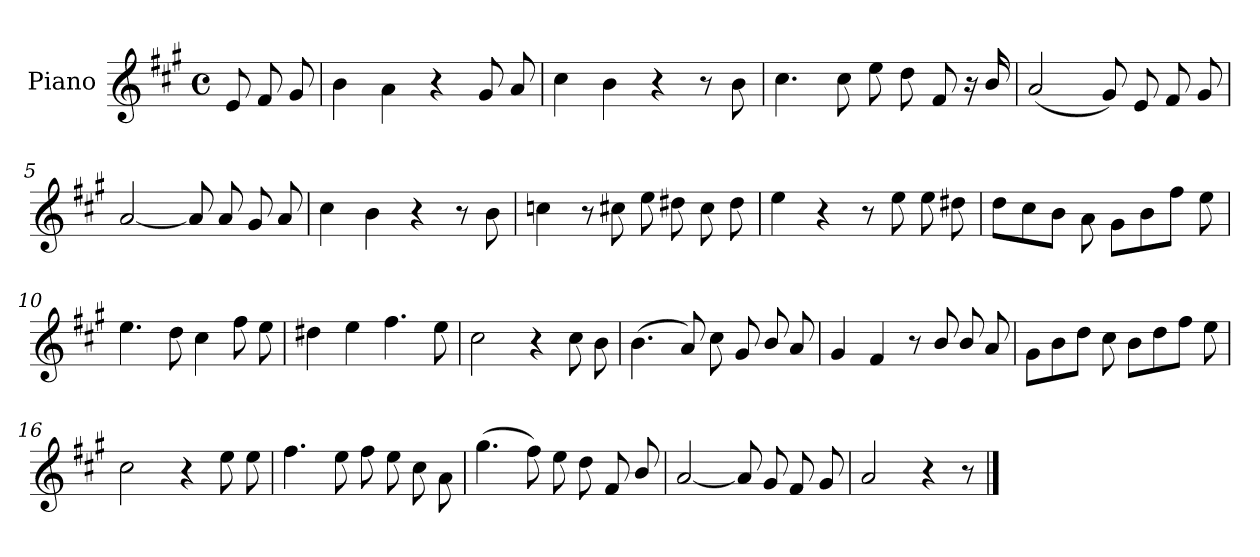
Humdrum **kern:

**kern
*part1
*staff1
*I"Piano
*I'Pno.
*clefG2
*k[f#c#g#]
*M4/4
*met(c)
=
8e/
8f#/
8g#/
=1
4b\
4a\
4r
8g#/
8a/
=2
4cc#\
4b\
4r
8r
8b\
=3
4.cc#\
8cc#\
8ee\
8dd\
8f#/
16r
16b/
!!LO:LB:g=z
=4
(<2a/
8g#/)
8e/
8f#/
8g#/
=5
[2a/
8a/]
8a/
8g#/
8a/
=6
4cc#\
4b\
4r
8r
8b\
=7
4ccn\
8r
8cc#X\
8ee\
8dd#X\
8cc#\
8dd#\
!!LO:LB:g=z
=8
4ee\
4r
8r
8ee\
8ee\
8dd#X\
=9
8dd\L
8cc#\
8b\J
8a\
8g#\L
8b\
8ff#\J
8ee\
=10
4.ee\
8dd\
4cc#\
8ff#\
8ee\
=11
4dd#X\
4ee\
4.ff#\
8ee\
!!LO:LB:g=z
=12
2cc#\
4r
8cc#\
8b\
=13
(>4.b\
8a/)
8cc#\
8g#/
8b/
8a/
=14
4g#/
4f#/
8r
8b/
8b/
8a/
=15
8g#\L
8b\
8dd\J
8cc#\
8b\L
8dd\
8ff#\J
8ee\
=16
2cc#\
4r
8ee\
8ee\
!!LO:LB:g=z
=17
4.ff#\
8ee\
8ff#\
8ee\
8cc#\
8a\
=18
(>4.gg#\
8ff#\)
8ee\
8dd\
8f#/
8b/
=19
[2a/
8a/]
8g#/
8f#/
8g#/
=20
2a/
4r
8r
==
*-
